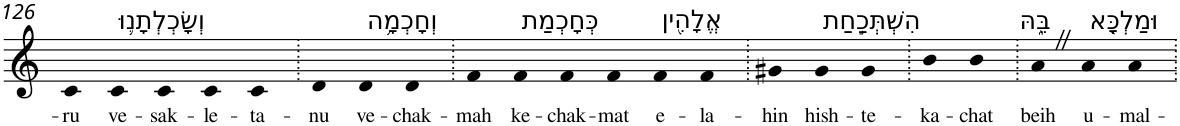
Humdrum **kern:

**kern	**text
*part1	*part1
*staff1	*staff1
*I"Piano	*
*I'Pno	*
!!LO:PB:g=z
*clefG2	*
*k[]	*
=126	=126
!	!LO:LY:b
4c	-ru
!LO:TX:a:t=וְשָׂכְלְתָנ֛וּ	!
!	!LO:LY:b
4c	ve-
!	!LO:LY:b
4c	-sak-
!	!LO:LY:b
4c	-le-
!	!LO:LY:b
4c	-ta-
=127.	=127.
!	!LO:LY:b
4d	-nu
!LO:TX:a:t=וְחָכְמָ֥ה	!
!	!LO:LY:b
4d	ve-
!	!LO:LY:b
4d	-chak-
=128.	=128.
!	!LO:LY:b
4f	-mah
!LO:TX:a:t=כְּחָכְמַת	!
!	!LO:LY:b
4f	ke-
!	!LO:LY:b
4f	-chak-
!	!LO:LY:b
4f	-mat
!LO:TX:a:t=אֱלָהִ֖ין	!
!	!LO:LY:b
4f	e-
!	!LO:LY:b
4f	-la-
=129.	=129.
!	!LO:LY:b
4g#X	-hin
!LO:TX:a:t=הִשְׁתְּכַ֣חַת	!
!	!LO:LY:b
4g#	hish-
!	!LO:LY:b
4g#	-te-
=130.	=130.
!	!LO:LY:b
4b	-ka-
!	!LO:LY:b
4b	-chat
=131.	=131.
!LO:TX:a:t=בֵּ֑הּ	!
!	!LO:LY:b
4aZ	beih
!LO:TX:a:t=וּמַלְכָּ֤א	!
!	!LO:LY:b
4a	u-
!	!LO:LY:b
4a	-mal-
=.	=.
*-	*-
